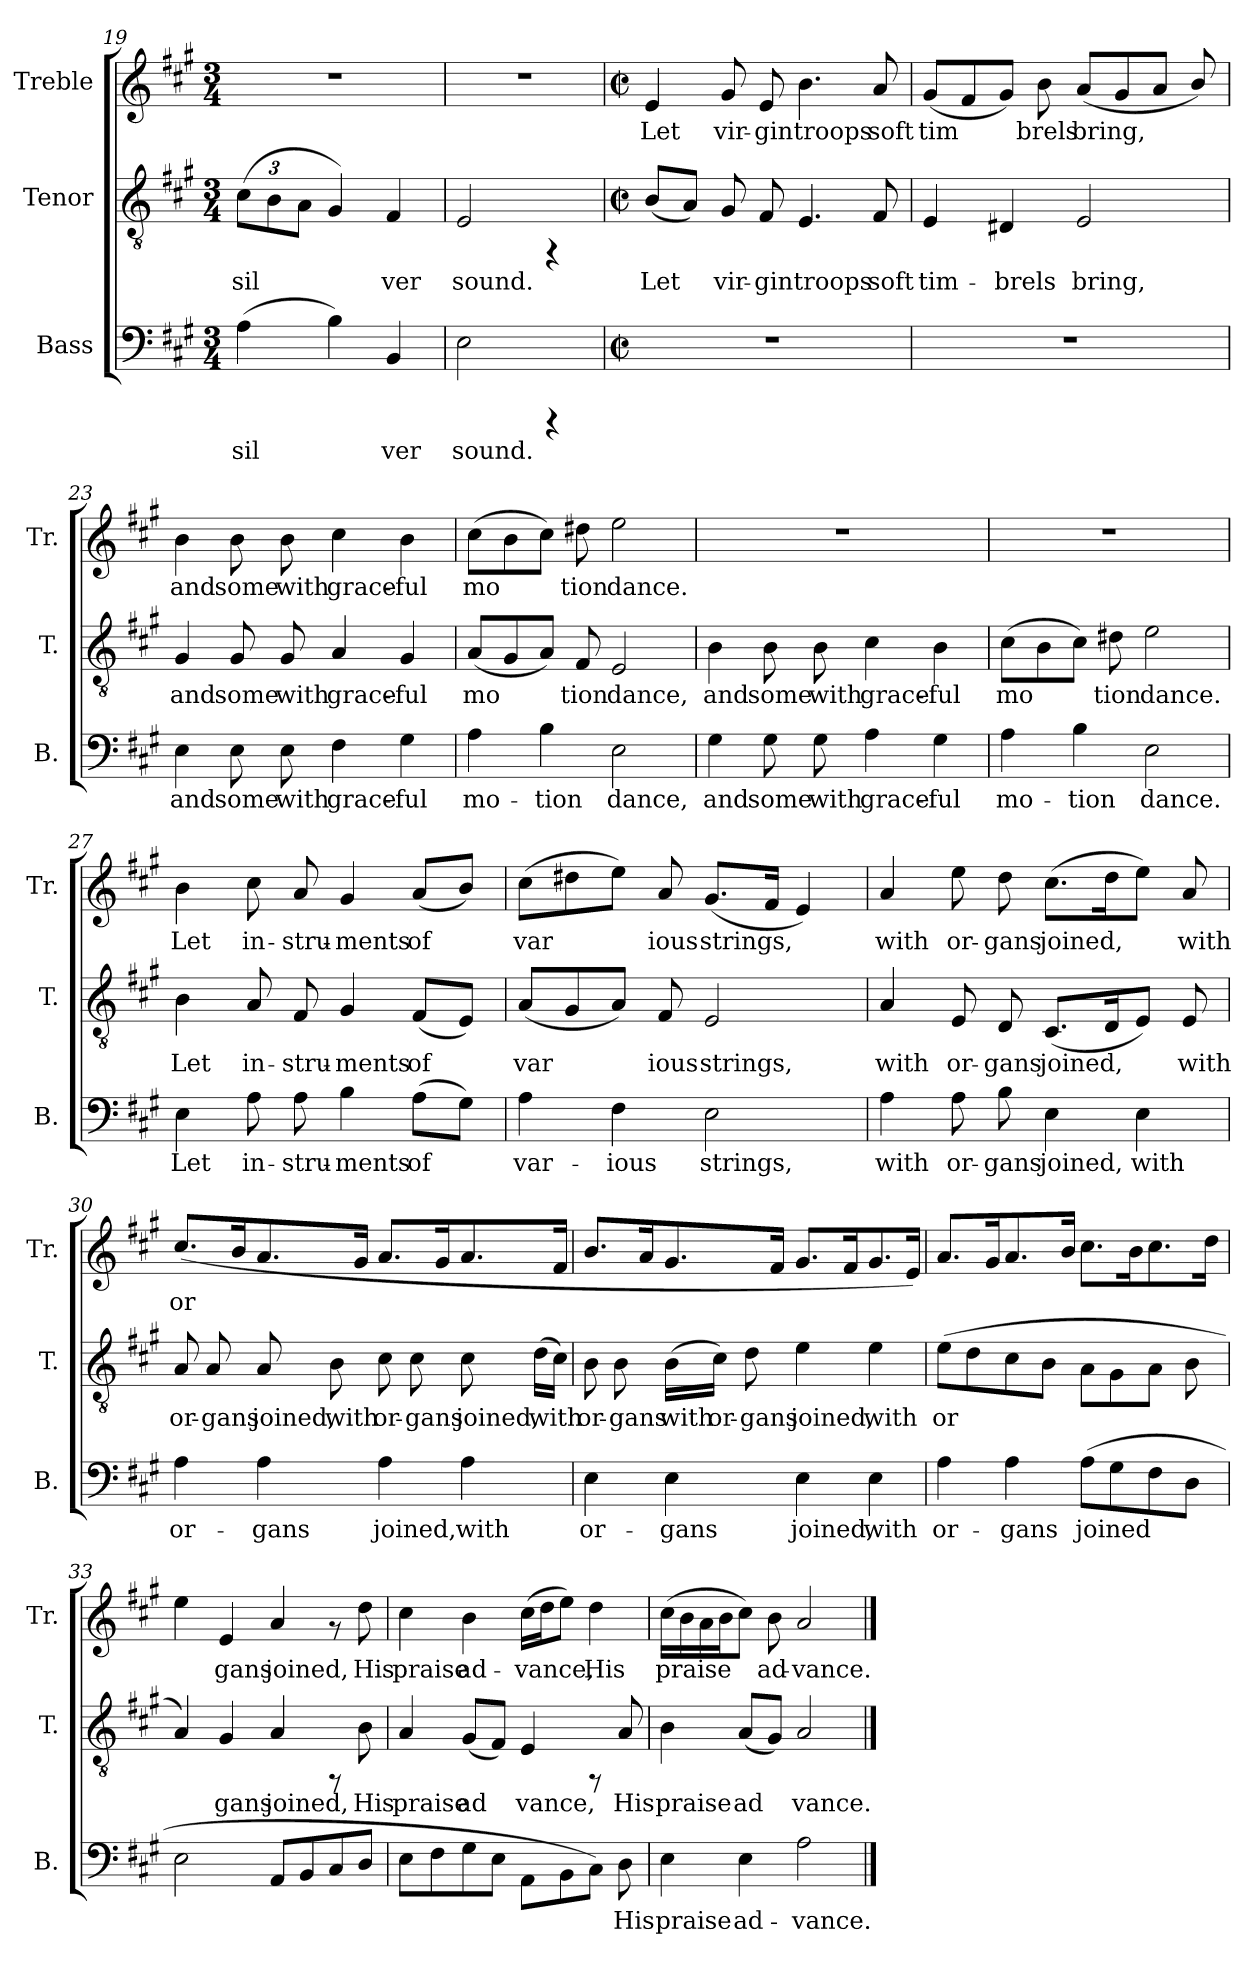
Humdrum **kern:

**kern	**text	**kern	**text	**kern	**text
*part3	*part3	*part2	*part2	*part1	*part1
*staff3	*staff3	*staff2	*staff2	*staff1	*staff1
*I"Bass	*	*I"Tenor	*	*I"Treble	*
*I'B.	*	*I'T.	*	*I'Tr.	*
*clefF4	*	*clefGv2	*	*clefG2	*
*k[f#c#g#]	*	*k[f#c#g#]	*	*k[f#c#g#]	*
*A:	*	*A:	*	*A:	*
*M3/4	*	*M3/4	*	*M3/4	*
=19	=19	=19	=19	=19	=19
!	!LO:LY:b:cj	!	!	!	!
*	*	*Xbrackettup	*	*	*
!	!	!	!LO:LY:b:cj	!	!
(>4A\	sil-	(>12c#\L	sil-	2.r	.
!	!	!	!LO:LY:b:cj	!	!
.	.	12B\	--	.	.
!	!	!	!LO:LY:b:cj	!	!
.	.	12A\J	--	.	.
!	!LO:LY:b:cj	!	!LO:LY:b:cj	!	!
4B\)	--	4G#/)	--	.	.
!	!LO:LY:b:cj	!	!LO:LY:b:cj	!	!
4BB/	-ver	4F#/	-ver	.	.
=20	=20	=20	=20	=20	=20
!	!LO:LY:b:cj	!	!LO:LY:b:cj	!	!
2E\	sound.	2E/	sound.	2.r	.
4rCCC	.	4rFF	.	.	.
!!LO:PB:g=z
=21	=21	=21	=21	=21	=21
*M2/2	*	*M2/2	*	*M2/2	*
*met(c|)	*	*met(c|)	*	*met(c|)	*
!	!	!	!LO:LY:b:cj	!	!LO:LY:b:cj
1r	.	(<8B/L	Let	4e/	Let
!	!	!	!LO:LY:b:cj	!	!
.	.	8A/J)	.	.	.
!	!	!	!LO:LY:b:cj	!	!LO:LY:b:cj
.	.	8G#/	vir-	8g#/	vir-
!	!	!	!LO:LY:b:cj	!	!LO:LY:b:cj
.	.	8F#/	-gin	8e/	-gin
!	!	!	!LO:LY:b:cj	!	!LO:LY:b:cj
.	.	4.E/	troops	4.b\	troops
!	!	!	!LO:LY:b:cj	!	!LO:LY:b:cj
.	.	8F#/	soft	8a/	soft
=22	=22	=22	=22	=22	=22
!	!	!	!LO:LY:b:cj	!	!LO:LY:b:cj
1r	.	4E/	tim-	(<8g#/L	tim-
!	!	!	!	!	!LO:LY:b:cj
.	.	.	.	8f#/	--
!	!	!	!LO:LY:b:cj	!	!LO:LY:b:cj
.	.	4D#X/	-brels	8g#/J)	--
!	!	!	!	!	!LO:LY:b:cj
.	.	.	.	8b\	-brels
!	!	!	!LO:LY:b:cj	!	!LO:LY:b:cj
.	.	2E/	bring,	(<8a/L	bring,
!	!	!	!	!	!LO:LY:b:cj
.	.	.	.	8g#/	.
!	!	!	!	!	!LO:LY:b:cj
.	.	.	.	8a/J	.
!	!	!	!	!	!LO:LY:b:cj
.	.	.	.	8b/)	.
=23	=23	=23	=23	=23	=23
!	!LO:LY:b:cj	!	!LO:LY:b:cj	!	!LO:LY:b:cj
4E\	and	4G#/	and	4b\	and
!	!LO:LY:b:cj	!	!LO:LY:b:cj	!	!LO:LY:b:cj
8E\	some	8G#/	some	8b\	some
!	!LO:LY:b:cj	!	!LO:LY:b:cj	!	!LO:LY:b:cj
8E\	with	8G#/	with	8b\	with
!	!LO:LY:b:cj	!	!LO:LY:b:cj	!	!LO:LY:b:cj
4F#\	grace-	4A/	grace-	4cc#\	grace-
!	!LO:LY:b:cj	!	!LO:LY:b:cj	!	!LO:LY:b:cj
4G#\	-ful	4G#/	-ful	4b\	-ful
=24	=24	=24	=24	=24	=24
!	!LO:LY:b:cj	!	!LO:LY:b:cj	!	!LO:LY:b:cj
4A\	mo-	(<8A/L	mo-	(>8cc#\L	mo-
!	!	!	!LO:LY:b:cj	!	!LO:LY:b:cj
.	.	8G#/	--	8b\	--
!	!LO:LY:b:cj	!	!LO:LY:b:cj	!	!LO:LY:b:cj
4B\	-tion	8A/J)	--	8cc#\J)	--
!	!	!	!LO:LY:b:cj	!	!LO:LY:b:cj
.	.	8F#/	-tion	8dd#X\	-tion
!	!LO:LY:b:cj	!	!LO:LY:b:cj	!	!LO:LY:b:cj
2E\	dance,	2E/	dance,	2ee\	dance.
!!LO:LB:g=z
=25	=25	=25	=25	=25	=25
!	!LO:LY:b:cj	!	!LO:LY:b:cj	!	!
4G#\	and	4B\	and	1r	.
!	!LO:LY:b:cj	!	!LO:LY:b:cj	!	!
8G#\	some	8B\	some	.	.
!	!LO:LY:b:cj	!	!LO:LY:b:cj	!	!
8G#\	with	8B\	with	.	.
!	!LO:LY:b:cj	!	!LO:LY:b:cj	!	!
4A\	grace-	4c#\	grace-	.	.
!	!LO:LY:b:cj	!	!LO:LY:b:cj	!	!
4G#\	-ful	4B\	-ful	.	.
=26	=26	=26	=26	=26	=26
!	!LO:LY:b:cj	!	!LO:LY:b:cj	!	!
4A\	mo-	(>8c#\L	mo-	1r	.
!	!	!	!LO:LY:b:cj	!	!
.	.	8B\	--	.	.
!	!LO:LY:b:cj	!	!LO:LY:b:cj	!	!
4B\	-tion	8c#\J)	--	.	.
!	!	!	!LO:LY:b:cj	!	!
.	.	8d#X\	-tion	.	.
!	!LO:LY:b:cj	!	!LO:LY:b:cj	!	!
2E\	dance.	2e\	dance.	.	.
=27	=27	=27	=27	=27	=27
!	!LO:LY:b:cj	!	!LO:LY:b:cj	!	!LO:LY:b:cj
4E\	Let	4B\	Let	4b\	Let
!	!LO:LY:b:cj	!	!LO:LY:b:cj	!	!LO:LY:b:cj
8A\	in-	8A/	in-	8cc#\	in-
!	!LO:LY:b:cj	!	!LO:LY:b:cj	!	!LO:LY:b:cj
8A\	-stru-	8F#/	-stru-	8a/	-stru-
!	!LO:LY:b:cj	!	!LO:LY:b:cj	!	!LO:LY:b:cj
4B\	-ments	4G#/	-ments	4g#/	-ments
!	!LO:LY:b:cj	!	!LO:LY:b:cj	!	!LO:LY:b:cj
(>8A\L	of	(<8F#/L	of	(<8a/L	of
!	!LO:LY:b:cj	!	!LO:LY:b:cj	!	!LO:LY:b:cj
8G#\J)	.	8E/J)	.	8b/J)	.
=28	=28	=28	=28	=28	=28
!	!LO:LY:b:cj	!	!LO:LY:b:cj	!	!LO:LY:b:cj
4A\	var-	(<8A/L	var-	(>8cc#\L	var-
!	!	!	!LO:LY:b:cj	!	!LO:LY:b:cj
.	.	8G#/	--	8dd#X\	--
!	!LO:LY:b:cj	!	!LO:LY:b:cj	!	!LO:LY:b:cj
4F#\	-ious	8A/J)	--	8ee\J)	--
!	!	!	!LO:LY:b:cj	!	!LO:LY:b:cj
.	.	8F#/	-ious	8a/	-ious
!	!LO:LY:b:cj	!	!LO:LY:b:cj	!	!LO:LY:b:cj
2E\	strings,	2E/	strings,	(<8.g#/L	strings,
!	!	!	!	!	!LO:LY:b:cj
.	.	.	.	16f#/J	.
!	!	!	!	!	!LO:LY:b:cj
.	.	.	.	4e/)	.
!!LO:LB:g=z
=29	=29	=29	=29	=29	=29
!	!LO:LY:b:cj	!	!LO:LY:b:cj	!	!LO:LY:b:cj
4A\	with	4A/	with	4a/	with
!	!LO:LY:b:cj	!	!LO:LY:b:cj	!	!LO:LY:b:cj
8A\	or-	8E/	or-	8ee\	or-
!	!LO:LY:b:cj	!	!LO:LY:b:cj	!	!LO:LY:b:cj
8B\	-gans	8D/	-gans	8dd\	-gans
!	!LO:LY:b:cj	!	!LO:LY:b:cj	!	!LO:LY:b:cj
4E\	joined,	(<8.C#/L	joined,	(>8.cc#\L	joined,
!	!	!	!LO:LY:b:cj	!	!LO:LY:b:cj
.	.	16D/	.	16dd\	.
!	!LO:LY:b:cj	!	!LO:LY:b:cj	!	!LO:LY:b:cj
4E\	with	8E/J)	.	8ee\J)	.
!	!	!	!LO:LY:b:cj	!	!LO:LY:b:cj
.	.	8E/	with	8a/	with
=30	=30	=30	=30	=30	=30
!	!LO:LY:b:cj	!	!LO:LY:b:cj	!	!LO:LY:b:cj
4A\	or-	8A/	or-	(<8.cc#/L	or-
!	!	!	!LO:LY:b:cj	!	!
.	.	8A/	-gans	.	.
!	!	!	!	!	!LO:LY:b:cj
.	.	.	.	16b/	--
!	!LO:LY:b:cj	!	!LO:LY:b:cj	!	!LO:LY:b:cj
4A\	-gans	8A/	joined,	8.a/	--
!	!	!	!LO:LY:b:cj	!	!
.	.	8B\	with	.	.
!	!	!	!	!	!LO:LY:b:cj
.	.	.	.	16g#/J	--
!	!LO:LY:b:cj	!	!LO:LY:b:cj	!	!LO:LY:b:cj
4A\	joined,	8c#\	or-	8.a/L	--
!	!	!	!LO:LY:b:cj	!	!
.	.	8c#\	-gans	.	.
!	!	!	!	!	!LO:LY:b:cj
.	.	.	.	16g#/	--
!	!LO:LY:b:cj	!	!LO:LY:b:cj	!	!LO:LY:b:cj
4A\	with	8c#\	joined,	8.a/	--
!	!	!	!LO:LY:b:cj	!	!
.	.	(>16d\L	with	.	.
!	!	!	!LO:LY:b:cj	!	!LO:LY:b:cj
.	.	16c#\J)	.	16f#/J	--
=31	=31	=31	=31	=31	=31
!	!LO:LY:b:cj	!	!LO:LY:b:cj	!	!LO:LY:b:cj
4E\	or-	8B\	or-	8.b/L	--
!	!	!	!LO:LY:b:cj	!	!
.	.	8B\	-gans	.	.
!	!	!	!	!	!LO:LY:b:cj
.	.	.	.	16a/	--
!	!LO:LY:b:cj	!	!LO:LY:b:cj	!	!LO:LY:b:cj
4E\	-gans	(>16B\L	with	8.g#/	--
!	!	!	!LO:LY:b:cj	!	!
.	.	16c#\J)	or-	.	.
!	!	!	!LO:LY:b:cj	!	!
.	.	8d\	-gans	.	.
!	!	!	!	!	!LO:LY:b:cj
.	.	.	.	16f#/J	--
!	!LO:LY:b:cj	!	!LO:LY:b:cj	!	!LO:LY:b:cj
4E\	joined,	4e\	joined,	8.g#/L	--
!	!	!	!	!	!LO:LY:b:cj
.	.	.	.	16f#/	--
!	!LO:LY:b:cj	!	!LO:LY:b:cj	!	!LO:LY:b:cj
4E\	with	4e\	with	8.g#/	--
!	!	!	!	!	!LO:LY:b:cj
.	.	.	.	16e/J)	--
!!LO:PB:g=z
=32	=32	=32	=32	=32	=32
!	!LO:LY:b:cj	!	!LO:LY:b:cj	!	!LO:LY:b:cj
*^	*	*	*	*	*
4A\	4ryy	or-	(>8e\L	or-	8.a/L	--
!	!	!	!	!LO:LY:b:cj	!	!
.	.	.	8d\	--	.	.
!	!	!	!	!	!	!LO:LY:b:cj
.	.	.	.	.	16g#/	--
!	!	!LO:LY:b:cj	!	!LO:LY:b:cj	!	!LO:LY:b:cj
4A\	16.ryy	-gans	8c#\	--	8.a/	--
.	2ryy	.	.	.	.	.
!	!	!	!	!LO:LY:b:cj	!	!
.	.	.	8B\J	--	.	.
!	!	!	!	!	!	!LO:LY:b:cj
.	.	.	.	.	16b/J	--
!	!	!LO:LY:b:cj	!	!LO:LY:b:cj	!	!LO:LY:b:cj
(>8A\L	.	joined	8A\L	--	8.cc#\L	--
!	!	!LO:LY:b:cj	!	!LO:LY:b:cj	!	!
8G#\	.	.	8G#\	--	.	.
!	!	!	!	!	!	!LO:LY:b:cj
.	.	.	.	.	16b\	--
!	!	!LO:LY:b:cj	!	!LO:LY:b:cj	!	!LO:LY:b:cj
8F#\	.	.	8A\J	--	8.cc#\	--
.	8ryy	.	.	.	.	.
!	!	!LO:LY:b:cj	!	!LO:LY:b:cj	!	!
8D\J	.	.	8B\	--	.	.
!	!	!	!	!	!	!LO:LY:b:cj
.	.	.	.	.	16dd\J	--
.	32ryy	.	.	.	.	.
=33	=33	=33	=33	=33	=33	=33
!	!	!LO:LY:b:cj	!	!LO:LY:b:cj	!	!LO:LY:b:cj
*v	*v	*	*	*	*	*
2E\	.	4A/)	--	4ee\	--
!	!	!	!LO:LY:b:cj	!	!LO:LY:b:cj
.	.	4G#/	-gans	4e/	-gans
!	!LO:LY:b:cj	!	!LO:LY:b:cj	!	!LO:LY:b:cj
8AA/L	.	4A/	joined,	4a/	joined,
!	!LO:LY:b:cj	!	!	!	!
8BB/	.	.	.	.	.
!	!LO:LY:b:cj	!	!	!	!
8C#/	.	8rFF	.	8rf	.
!	!LO:LY:b:cj	!	!LO:LY:b:cj	!	!LO:LY:b:cj
8D/J	.	8B\	His	8dd\	His
=34	=34	=34	=34	=34	=34
!	!LO:LY:b:cj	!	!LO:LY:b:cj	!	!LO:LY:b:cj
8E\L	.	4A/	praise	4cc#\	praise
!	!LO:LY:b:cj	!	!	!	!
8F#\	.	.	.	.	.
!	!LO:LY:b:cj	!	!LO:LY:b:cj	!	!LO:LY:b:cj
8G#\	.	(<8G#/L	ad-	4b\	ad-
!	!LO:LY:b:cj	!	!LO:LY:b:cj	!	!
8E\J	.	8F#/J)	--	.	.
!	!LO:LY:b:cj	!	!LO:LY:b:cj	!	!LO:LY:b:cj
8AA\L	.	4E/	-vance,	(>16cc#\L	-vance,
!	!	!	!	!	!LO:LY:b:cj
.	.	.	.	16dd\	.
!	!LO:LY:b:cj	!	!	!	!LO:LY:b:cj
8BB\	.	.	.	8ee\J)	.
!	!LO:LY:b:cj	!	!	!	!LO:LY:b:cj
8C#\J)	.	8rFF	.	4dd\	His
!	!LO:LY:b:cj	!	!LO:LY:b:cj	!	!
8D\	His	8A/	His	.	.
=35	=35	=35	=35	=35	=35
!	!LO:LY:b:cj	!	!LO:LY:b:cj	!	!LO:LY:b:cj
4E\	praise	4B\	praise	(>16cc#\L	praise
!	!	!	!	!	!LO:LY:b:cj
.	.	.	.	16b\	.
!	!	!	!	!	!LO:LY:b:cj
.	.	.	.	16a\	.
!	!	!	!	!	!LO:LY:b:cj
.	.	.	.	16b\	.
!	!LO:LY:b:cj	!	!LO:LY:b:cj	!	!LO:LY:b:cj
4E\	ad-	(<8A/L	ad-	8cc#\J)	.
!	!	!	!LO:LY:b:cj	!	!LO:LY:b:cj
.	.	8G#/J)	--	8b\	ad-
!	!LO:LY:b:cj	!	!LO:LY:b:cj	!	!LO:LY:b:cj
2A\	-vance.	2A/	-vance.	2a/	-vance.
==	==	==	==	==	==
*-	*-	*-	*-	*-	*-
